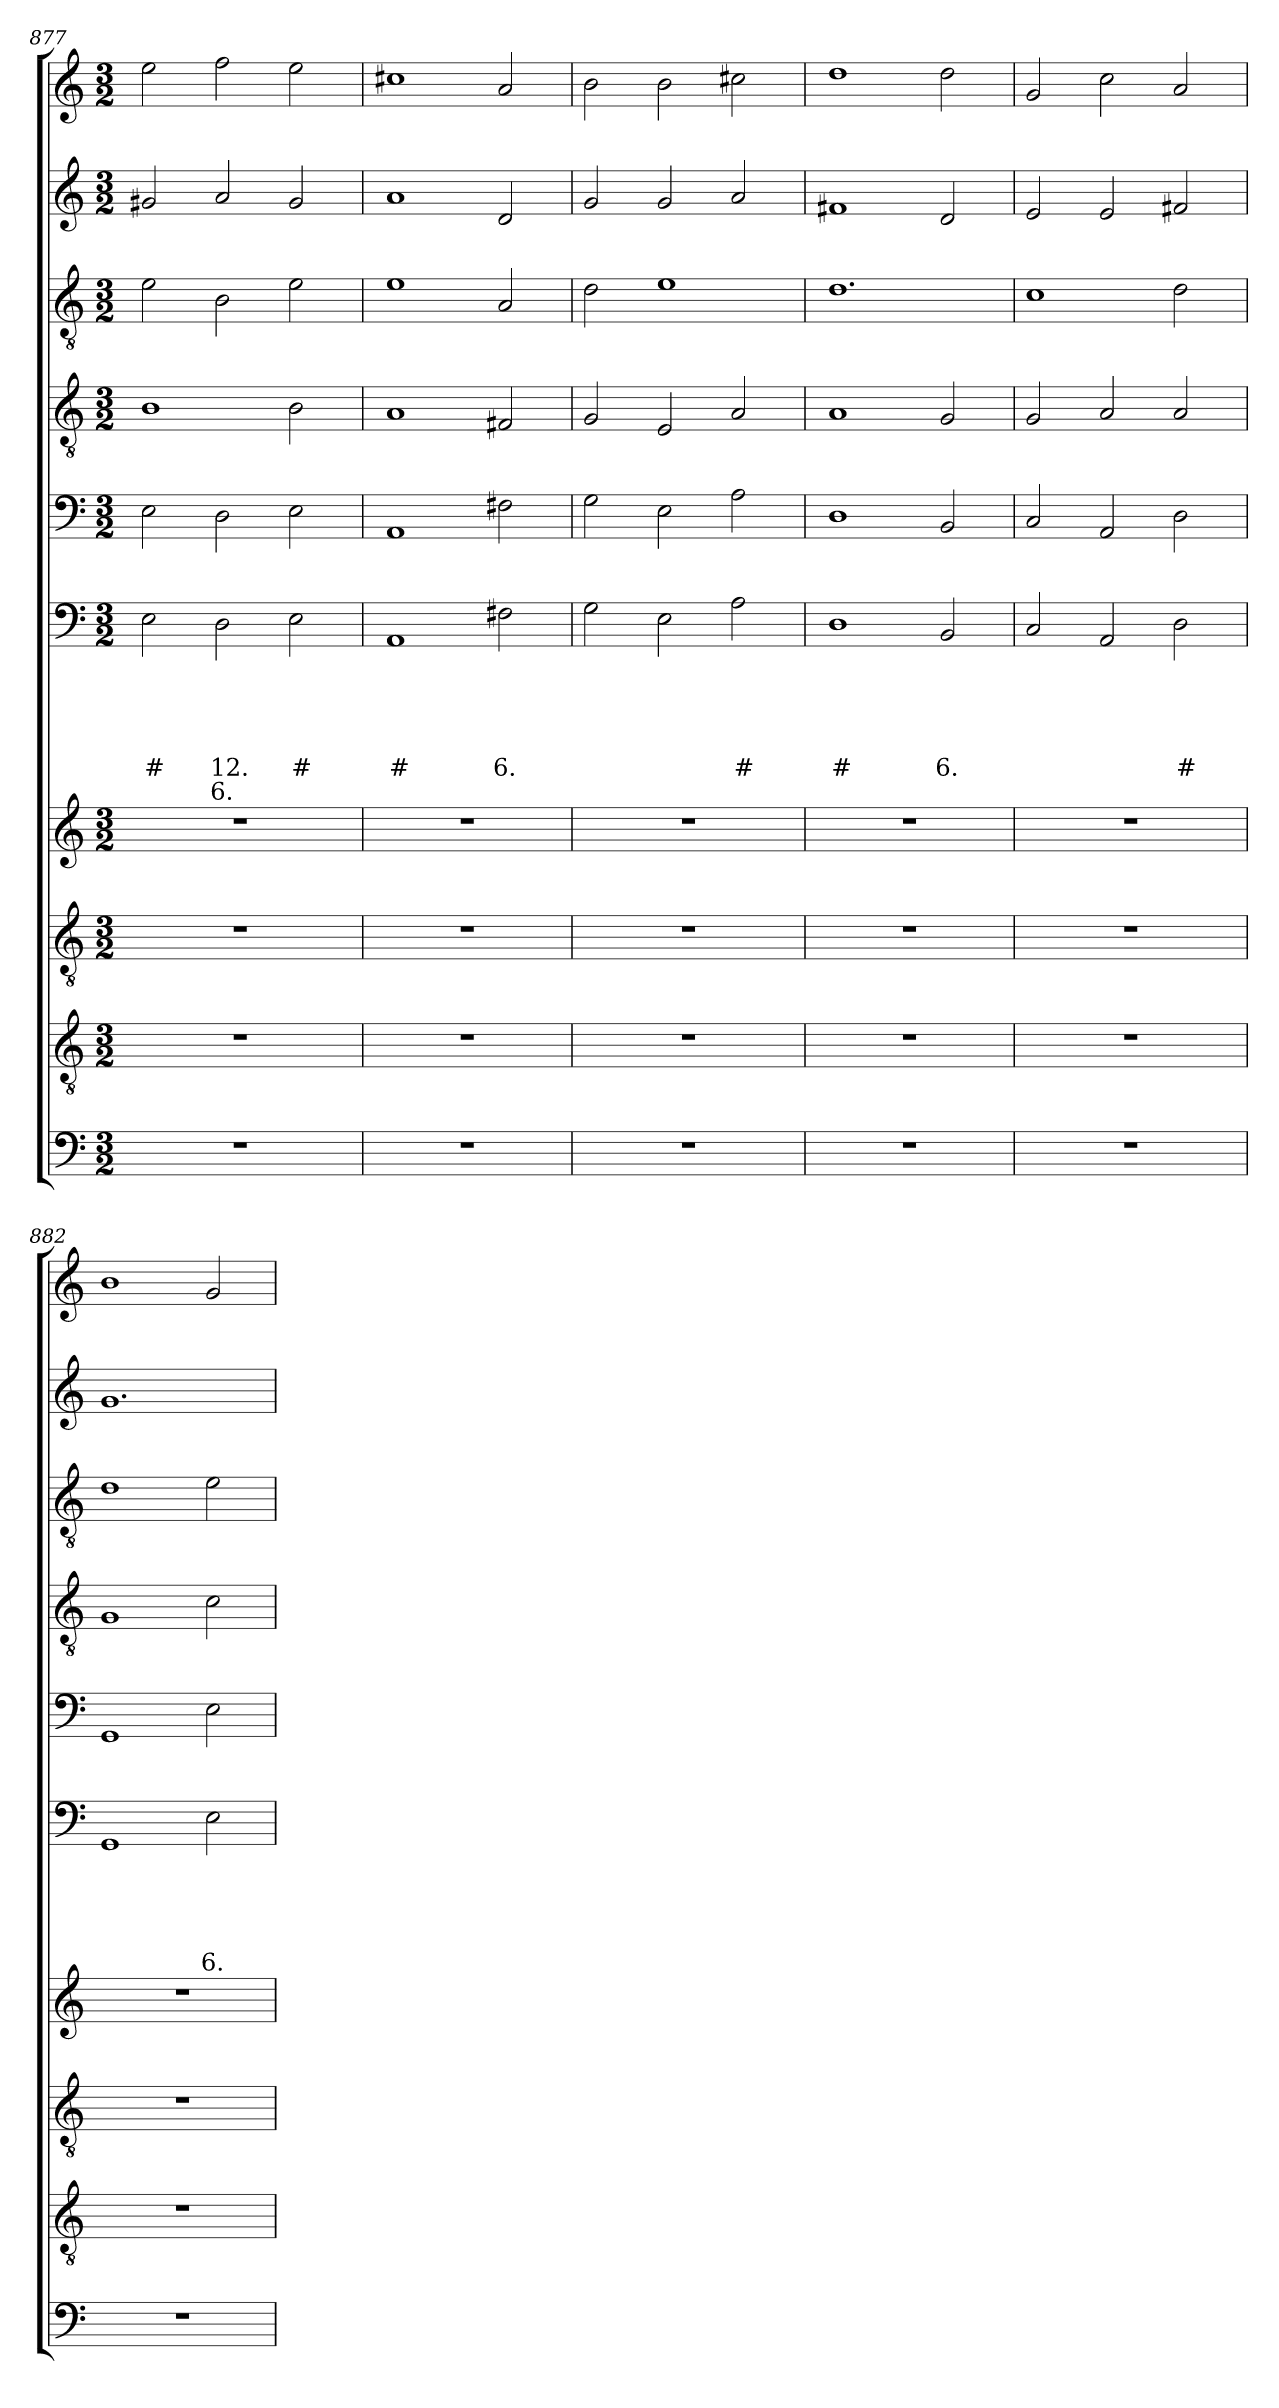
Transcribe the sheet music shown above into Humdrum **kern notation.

**kern	**kern	**kern	**kern	**kern	**text	**text	**text	**text	**text	**text	**kern	**kern	**kern	**kern	**kern
*part10	*part9	*part8	*part7	*part6	*part6	*part6	*part6	*part6	*part6	*part6	*part5	*part4	*part3	*part2	*part1
*staff10	*staff9	*staff8	*staff7	*staff6	*staff6	*staff6	*staff6	*staff6	*staff6	*staff6	*staff5	*staff4	*staff3	*staff2	*staff1
*clefF4	*clefGv2	*clefGv2	*clefG2	*clefF4	*	*	*	*	*	*	*clefF4	*clefGv2	*clefGv2	*clefG2	*clefG2
*k[]	*k[]	*k[]	*k[]	*k[]	*	*	*	*	*	*	*k[]	*k[]	*k[]	*k[]	*k[]
*C:	*C:	*C:	*C:	*C:	*	*	*	*	*	*	*C:	*C:	*C:	*C:	*C:
*M3/2	*M3/2	*M3/2	*M3/2	*M3/2	*	*	*	*	*	*	*M3/2	*M3/2	*M3/2	*M3/2	*M3/2
=877	=877	=877	=877	=877	=877	=877	=877	=877	=877	=877	=877	=877	=877	=877	=877
1.r	1.r	1.r	1.r	2E\	.	.	.	.	#	.	2E\	1B	2e\	2g#X/	2ee\
.	.	.	.	2D\	.	.	.	.	12.	6.	2D\	.	2B\	2a/	2ff\
.	.	.	.	2E\	.	.	.	.	#	.	2E\	2B\	2e\	2g#/	2ee\
=878	=878	=878	=878	=878	=878	=878	=878	=878	=878	=878	=878	=878	=878	=878	=878
1.r	1.r	1.r	1.r	1AA	.	.	.	.	#	.	1AA	1A	1e	1a	1cc#X
.	.	.	.	2F#X\	.	.	.	.	6.	.	2F#X\	2F#X/	2A/	2d/	2a/
=879	=879	=879	=879	=879	=879	=879	=879	=879	=879	=879	=879	=879	=879	=879	=879
1.r	1.r	1.r	1.r	2G\	.	.	.	.	.	.	2G\	2G/	2d\	2g/	2b\
.	.	.	.	2E\	.	.	.	.	.	.	2E\	2E/	1e	2g/	2b\
.	.	.	.	2A\	.	.	.	.	#	.	2A\	2A/	.	2a/	2cc#X\
!!LO:PB:g=z
=880	=880	=880	=880	=880	=880	=880	=880	=880	=880	=880	=880	=880	=880	=880	=880
1.r	1.r	1.r	1.r	1D	.	.	.	.	#	.	1D	1A	1.d	1f#X	1dd
.	.	.	.	2BB/	.	.	.	.	6.	.	2BB/	2G/	.	2d/	2dd\
=881	=881	=881	=881	=881	=881	=881	=881	=881	=881	=881	=881	=881	=881	=881	=881
1.r	1.r	1.r	1.r	2C/	.	.	.	.	.	.	2C/	2G/	1c	2e/	2g/
.	.	.	.	2AA/	.	.	.	.	.	.	2AA/	2A/	.	2e/	2cc\
.	.	.	.	2D\	.	.	.	.	#	.	2D\	2A/	2d\	2f#X/	2a/
=882	=882	=882	=882	=882	=882	=882	=882	=882	=882	=882	=882	=882	=882	=882	=882
1.r	1.r	1.r	1.r	1GG	.	.	.	.	.	.	1GG	1G	1d	1.g	1b
.	.	.	.	2E\	.	.	.	.	6.	.	2E\	2c\	2e\	.	2g/
=	=	=	=	=	=	=	=	=	=	=	=	=	=	=	=
*-	*-	*-	*-	*-	*-	*-	*-	*-	*-	*-	*-	*-	*-	*-	*-
